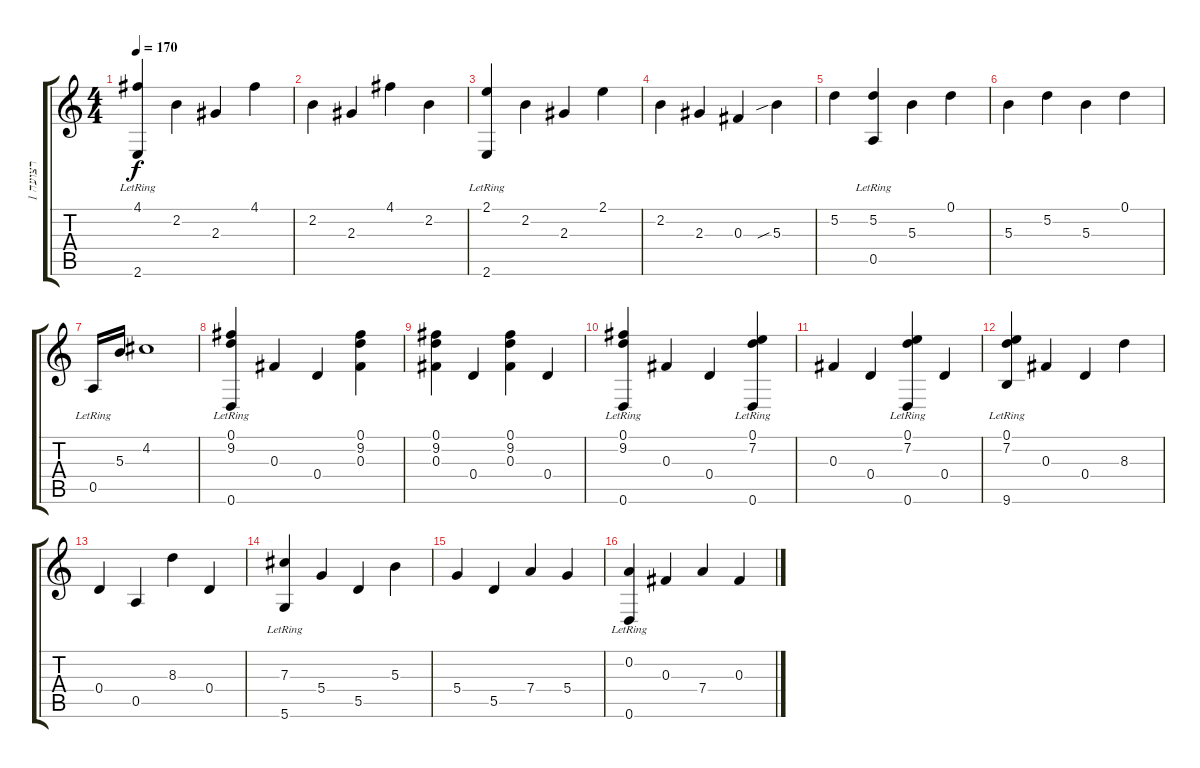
\track ("רצועה 1" "רצועה 1") {instrument acousticguitarsteel}
\staff {score tabs}
\tuning (D4 A3 Gb3 D3 A2 D2) {hide}
\ts (4 4)
\tempo 170
\clef g2
\ks c
(4.1 2.6{lr}).4{dy f} 2.2.4 2.3.4 4.1.4 |
2.2.4 2.3.4 4.1.4 2.2.4 |
(2.1 2.6{lr}).4 2.2.4 2.3.4 2.1.4 |
2.2.4 2.3.4 0.3.4 5.3{sib}.4 |
5.2.4 (5.2 0.5{lr}).4 5.3.4 0.1.4 |
5.3.4 5.2.4 5.3.4 0.1.4 |
0.5{lr}.16 5.3.16 4.2.1 |
(0.1 9.2 0.6{lr}).4 0.3.4 0.4.4 (0.1 9.2 0.3).4 |
(0.1 9.2 0.3).4 0.4.4 (0.1 9.2 0.3).4 0.4.4 |
(0.1 9.2 0.6{lr}).4 0.3.4 0.4.4 (0.1 7.2 0.6{lr}).4 |
0.3.4 0.4.4 (0.1 7.2 0.6{lr}).4 0.4.4 |
(0.1 7.2 9.6{lr}).4 0.3.4 0.4.4 8.3.4 |
0.4.4 0.5.4 8.3.4 0.4.4 |
(7.3 5.6{lr}).4 5.4.4 5.5.4 5.3.4 |
5.4.4 5.5.4 7.4.4 5.4.4 |
(0.2 0.6{lr}).4 0.3.4 7.4.4 0.3.4
